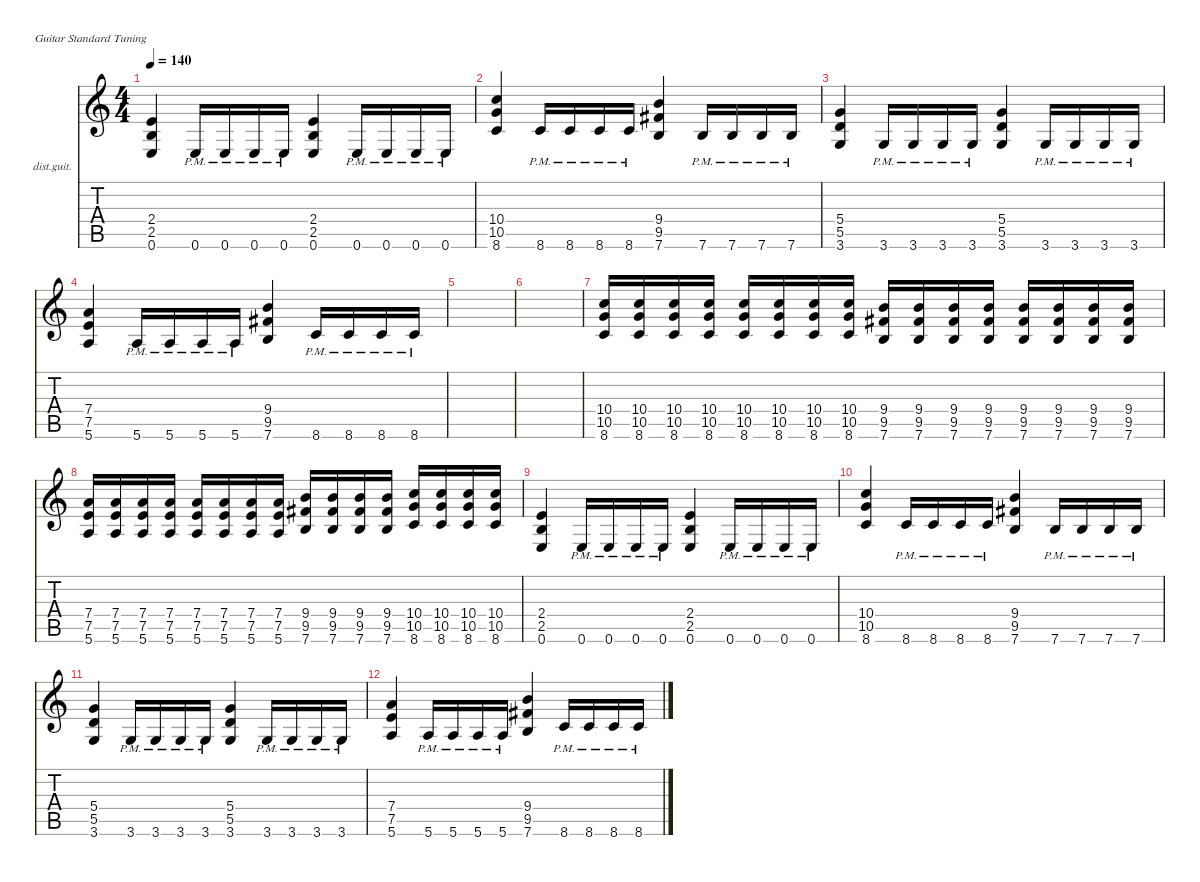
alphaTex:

\defaultSystemsLayout 4
\hideDynamics
\bracketExtendMode nobrackets
\firstSystemTrackNameOrientation horizontal
\otherSystemsTrackNameOrientation horizontal
\track ("Rythm Guitar" "dist.guit.") {instrument distortionguitar}
\staff {score tabs}
\tuning (E4 B3 G3 D3 A2 E2)
\ts (4 4)
\tempo 140
\clef g2
\ks c
(0.6 2.5 2.4).4{dy mf} 0.6{pm}.16 0.6{pm}.16 0.6{pm}.16 0.6{pm}.16 (0.6 2.5 2.4).4 0.6{pm}.16 0.6{pm}.16 0.6{pm}.16 0.6{pm}.16 |
(8.6 10.5 10.4).4 8.6{pm}.16 8.6{pm}.16 8.6{pm}.16 8.6{pm}.16 (7.6 9.5{acc #} 9.4).4 7.6{pm}.16 7.6{pm}.16 7.6{pm}.16 7.6{pm}.16 |
(3.6 5.5 5.4).4 3.6{pm}.16 3.6{pm}.16 3.6{pm}.16 3.6{pm}.16 (3.6 5.5 5.4).4 3.6{pm}.16 3.6{pm}.16 3.6{pm}.16 3.6{pm}.16 |
(5.6 7.5 7.4).4 5.6{pm}.16 5.6{pm}.16 5.6{pm}.16 5.6{pm}.16 (7.6 9.5{acc #} 9.4).4 8.6{pm}.16 8.6{pm}.16 8.6{pm}.16 8.6{pm}.16 |
|
|
(8.6 10.5 10.4).16 (8.6 10.5 10.4).16 (8.6 10.5 10.4).16 (8.6 10.5 10.4).16 (8.6 10.5 10.4).16 (8.6 10.5 10.4).16 (8.6 10.5 10.4).16 (8.6 10.5 10.4).16 (7.6 9.5{acc #} 9.4).16 (7.6 9.5{acc #} 9.4).16 (7.6 9.5{acc #} 9.4).16 (7.6 9.5{acc #} 9.4).16 (7.6 9.5{acc #} 9.4).16 (7.6 9.5{acc #} 9.4).16 (7.6 9.5{acc #} 9.4).16 (7.6 9.5{acc #} 9.4).16 |
(5.6 7.5 7.4).16 (5.6 7.5 7.4).16 (5.6 7.5 7.4).16 (5.6 7.5 7.4).16 (5.6 7.5 7.4).16 (5.6 7.5 7.4).16 (5.6 7.5 7.4).16 (5.6 7.5 7.4).16 (7.6 9.5{acc #} 9.4).16 (7.6 9.5{acc #} 9.4).16 (7.6 9.5{acc #} 9.4).16 (7.6 9.5{acc #} 9.4).16 (8.6 10.5 10.4).16 (8.6 10.5 10.4).16 (8.6 10.5 10.4).16 (8.6 10.5 10.4).16 |
(0.6 2.5 2.4).4 0.6{pm}.16 0.6{pm}.16 0.6{pm}.16 0.6{pm}.16 (0.6 2.5 2.4).4 0.6{pm}.16 0.6{pm}.16 0.6{pm}.16 0.6{pm}.16 |
(8.6 10.5 10.4).4 8.6{pm}.16 8.6{pm}.16 8.6{pm}.16 8.6{pm}.16 (7.6 9.5{acc #} 9.4).4 7.6{pm}.16 7.6{pm}.16 7.6{pm}.16 7.6{pm}.16 |
(3.6 5.5 5.4).4 3.6{pm}.16 3.6{pm}.16 3.6{pm}.16 3.6{pm}.16 (3.6 5.5 5.4).4 3.6{pm}.16 3.6{pm}.16 3.6{pm}.16 3.6{pm}.16 |
(5.6 7.5 7.4).4 5.6{pm}.16 5.6{pm}.16 5.6{pm}.16 5.6{pm}.16 (7.6 9.5{acc #} 9.4).4 8.6{pm}.16 8.6{pm}.16 8.6{pm}.16 8.6{pm}.16
